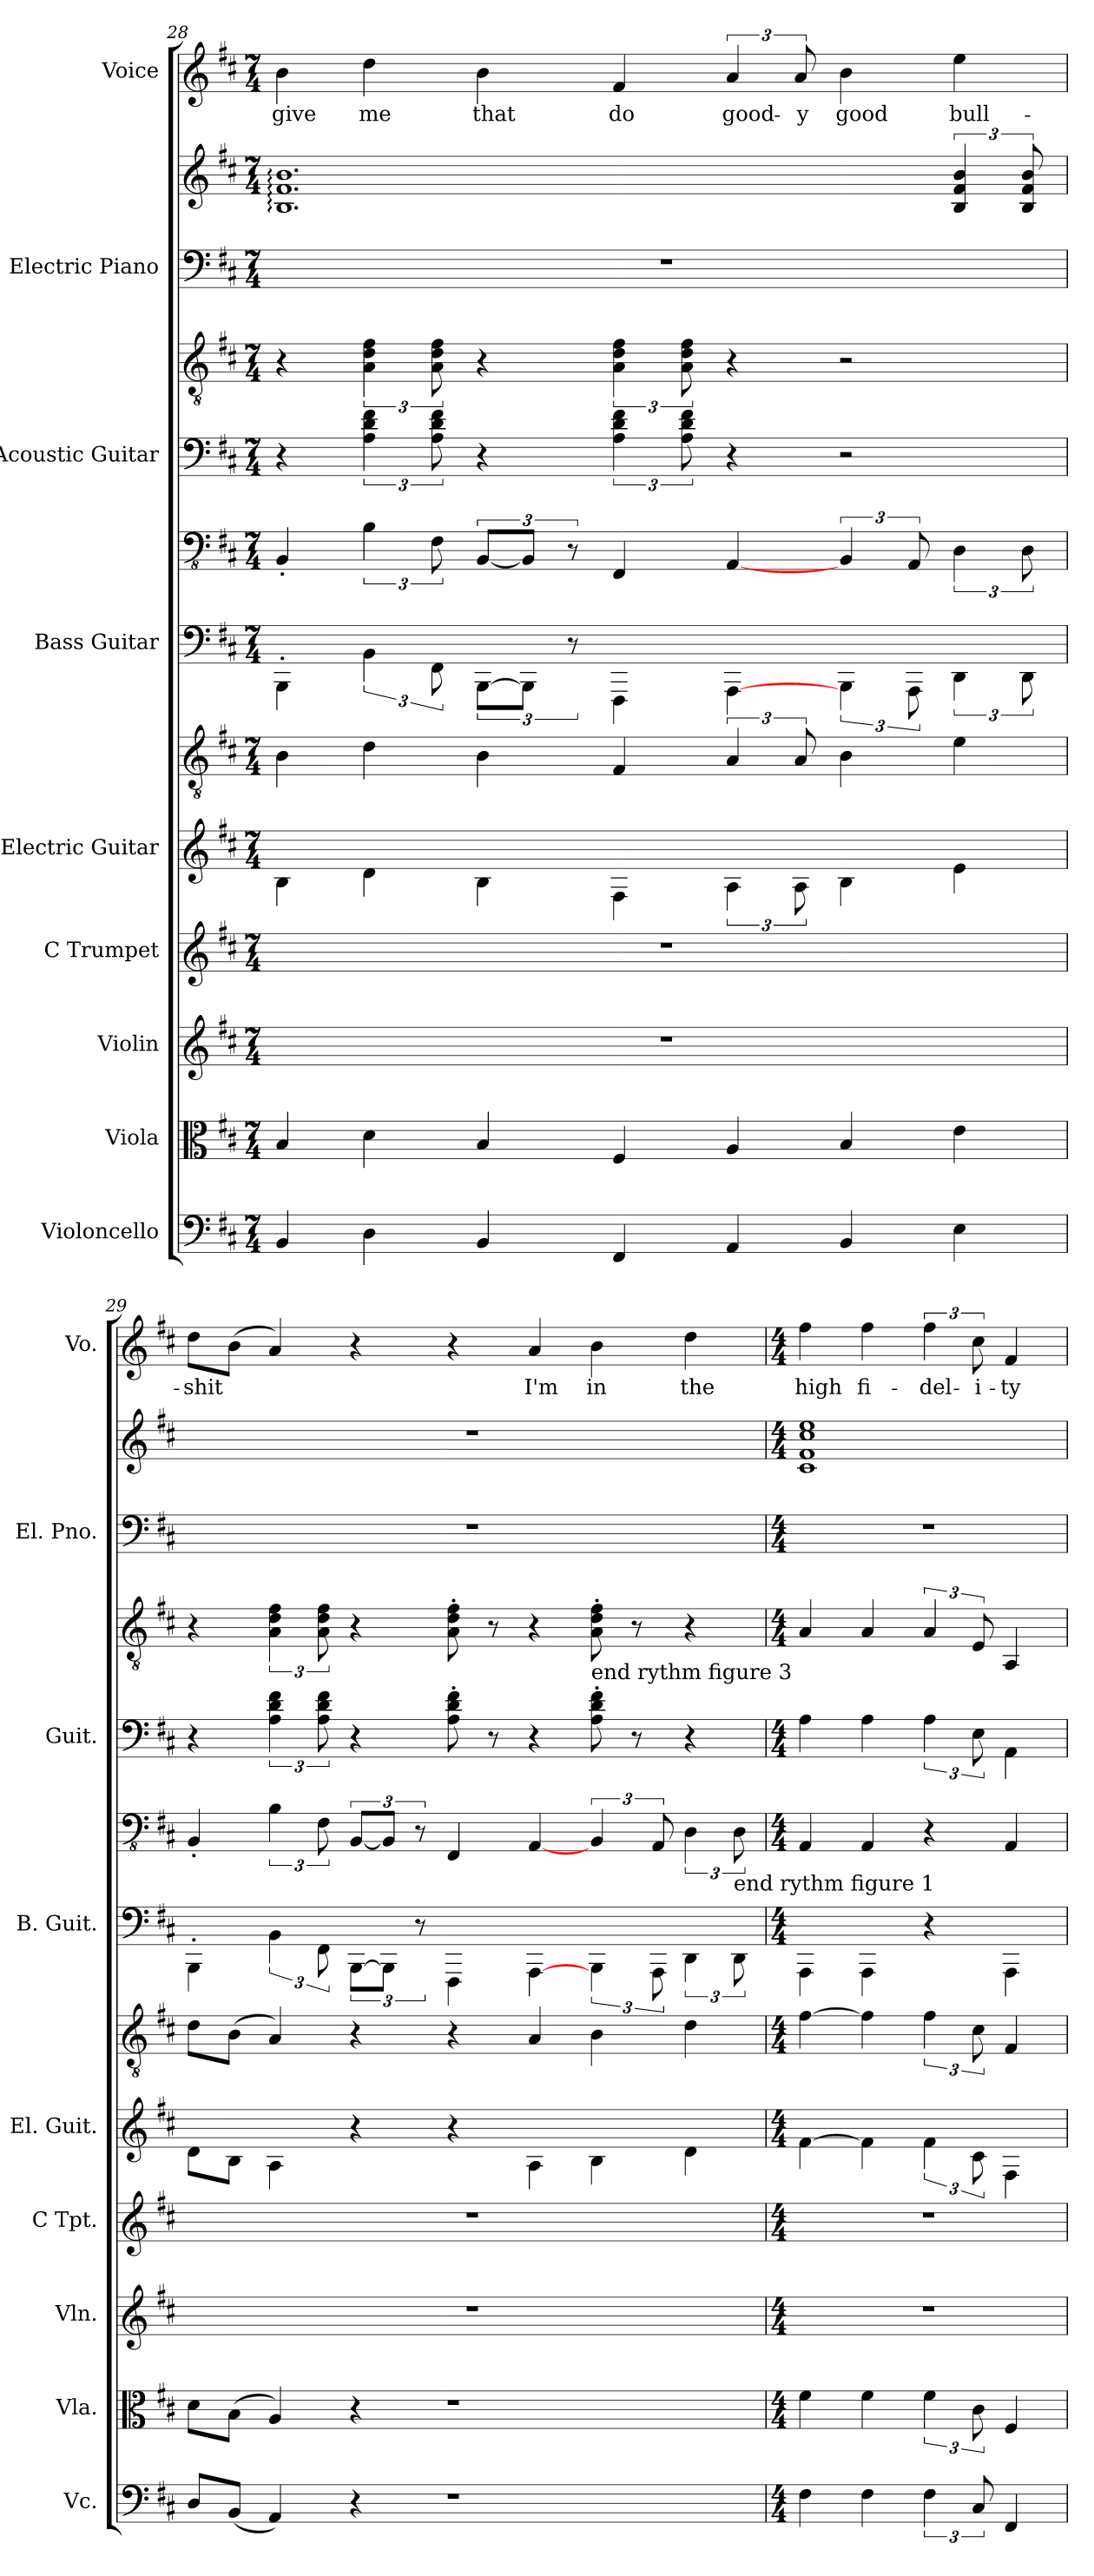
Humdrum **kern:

**kern	**kern	**kern	**kern	**kern	**kern	**kern	**kern	**kern	**kern	**kern	**kern	**kern	**text
*part9	*part8	*part7	*part6	*part5	*part5	*part4	*part4	*part3	*part3	*part2	*part2	*part1	*part1
*staff13	*staff12	*staff11	*staff10	*staff9	*staff8	*staff7	*staff6	*staff5	*staff4	*staff3	*staff2	*staff1	*staff1
*I"Violoncello	*I"Viola	*I"Violin	*I"C Trumpet	*I"Electric Guitar	*	*I"Bass Guitar	*	*I"Acoustic Guitar	*	*I"Electric Piano	*	*I"Voice	*
*I'Vc.	*I'Vla.	*I'Vln.	*I'C Tpt.	*I'El. Guit.	*	*I'B. Guit.	*	*I'Guit.	*	*I'El. Pno.	*	*I'Vo.	*
*clefF4	*clefC3	*clefG2	*clefG2	*	*clefGv2	*	*clefFv4	*	*clefGv2	*clefF4	*clefG2	*clefG2	*
*k[f#c#]	*k[f#c#]	*k[f#c#]	*k[f#c#]	*k[f#c#]	*k[f#c#]	*k[f#c#]	*k[f#c#]	*k[f#c#]	*k[f#c#]	*k[f#c#]	*k[f#c#]	*k[f#c#]	*
*M7/4	*M7/4	*M7/4	*M7/4	*M7/4	*M7/4	*M7/4	*M7/4	*M7/4	*M7/4	*M7/4	*M7/4	*M7/4	*
=28	=28	=28	=28	=28	=28	=28	=28	=28	=28	=28	=28	=28	=28
4BB/	4B/	1..r	1..r	4B\	4B\	4BBB'\	4BBB'/	4r	4r	1..r	1.B: 1.f#: 1.b:	4b\	give
4D\	4d\	.	.	4d\	4d\	6BB\	6BB\	6A\ 6d\ 6f#\	6A\ 6d\ 6f#\	.	.	4dd\	me
.	.	.	.	.	.	12FF#\	12FF#\	12A\ 12d\ 12f#\	12A\ 12d\ 12f#\	.	.	.	.
4BB/	4B/	.	.	4B\	4B\	[12BBB\L	[12BBB/L	4r	4r	.	.	4b\	that
.	.	.	.	.	.	12BBB\J]	12BBB/J]	.	.	.	.	.	.
.	.	.	.	.	.	12r	12r	.	.	.	.	.	.
4FF#/	4F#/	.	.	4F#\	4F#/	4FFF#\	4FFF#/	6A\ 6d\ 6f#\	6A\ 6d\ 6f#\	.	.	4f#/	do
.	.	.	.	.	.	.	.	12A\ 12d\ 12f#\	12A\ 12d\ 12f#\	.	.	.	.
4AA/	4A/	.	.	6A\	6A/	[4AAA\	[4AAA/	4r	4r	.	.	6a/	good-
.	.	.	.	12A\	12A/	.	.	.	.	.	.	12a/	-y
4BB/	4B/	.	.	4B\	4B\	6BBB\	6BBB/	2r	2r	.	.	4b\	good
.	.	.	.	.	.	12AAA\	12AAA/	.	.	.	.	.	.
4E\	4e\	.	.	4e\	4e\	6DD\	6DD\	.	.	.	6B/ 6f#/ 6b/	4ee\	bull-
.	.	.	.	.	.	12DD\	12DD\	.	.	.	12B/ 12f#/ 12b/	.	.
!!LO:PB:g=z
=29	=29	=29	=29	=29	=29	=29	=29	=29	=29	=29	=29	=29	=29
8D/L	8d\L	1..r	1..r	8d\L	8d\L	4BBB'\	4BBB'/	4r	4r	1..r	1..r	8dd\L	-shit
(8BB/J	(8B\J	.	.	8B\J	(8B\J	.	.	.	.	.	.	(8b\J	.
4AA/)	4A/)	.	.	4A\	4A/)	6BB\	6BB\	6A\ 6d\ 6f#\	6A\ 6d\ 6f#\	.	.	4a/)	.
.	.	.	.	.	.	12FF#\	12FF#\	12A\ 12d\ 12f#\	12A\ 12d\ 12f#\	.	.	.	.
4r	4r	.	.	4r	4r	[12BBB\L	[12BBB/L	4r	4r	.	.	4r	.
.	.	.	.	.	.	12BBB\J]	12BBB/J]	.	.	.	.	.	.
.	.	.	.	.	.	12r	12r	.	.	.	.	.	.
1r	1r	.	.	4r	4r	4FFF#\	4FFF#/	8A\' 8d\' 8f#\'	8A\' 8d\' 8f#\'	.	.	4r	.
.	.	.	.	.	.	.	.	8r	8r	.	.	.	.
.	.	.	.	4A\	4A/	[4AAA\	[4AAA/	4r	4r	.	.	4a/	I'm
!	!	!	!	!	!	!	!	!	!LO:TX:b:t=end rythm figure 3	!	!	!	!
.	.	.	.	4B\	4B\	6BBB\	6BBB/	8A\' 8d\' 8f#\'	8A\' 8d\' 8f#\'	.	.	4b\	in
.	.	.	.	.	.	.	.	8r	8r	.	.	.	.
.	.	.	.	.	.	12AAA\	12AAA/	.	.	.	.	.	.
.	.	.	.	4d\	4d\	6DD\	6DD\	4r	4r	.	.	4dd\	the
!	!	!	!	!	!	!	!LO:TX:b:t=end rythm figure 1	!	!	!	!	!	!
.	.	.	.	.	.	12DD\	12DD\	.	.	.	.	.	.
=30	=30	=30	=30	=30	=30	=30	=30	=30	=30	=30	=30	=30	=30
*M4/4	*M4/4	*M4/4	*M4/4	*M4/4	*M4/4	*M4/4	*M4/4	*M4/4	*M4/4	*M4/4	*M4/4	*M4/4	*
4F#\	4f#\	1r	1r	[4f#\	[4f#\	4AAA\	4AAA/	4A\	4A/	1r	1c# 1f# 1cc# 1ee	4ff#\	high
4F#\	4f#\	.	.	4f#\]	4f#\]	4AAA\	4AAA/	4A\	4A/	.	.	4ff#\	fi-
6F#\	6f#\	.	.	6f#\	6f#\	4r	4r	6A\	6A/	.	.	6ff#\	-del-
12C#/	12c#\	.	.	12c#\	12c#\	.	.	12E\	12E/	.	.	12cc#\	-i-
4FF#/	4F#/	.	.	4F#\	4F#/	4AAA\	4AAA/	4AA\	4AA/	.	.	4f#/	-ty
=	=	=	=	=	=	=	=	=	=	=	=	=	=
*-	*-	*-	*-	*-	*-	*-	*-	*-	*-	*-	*-	*-	*-
